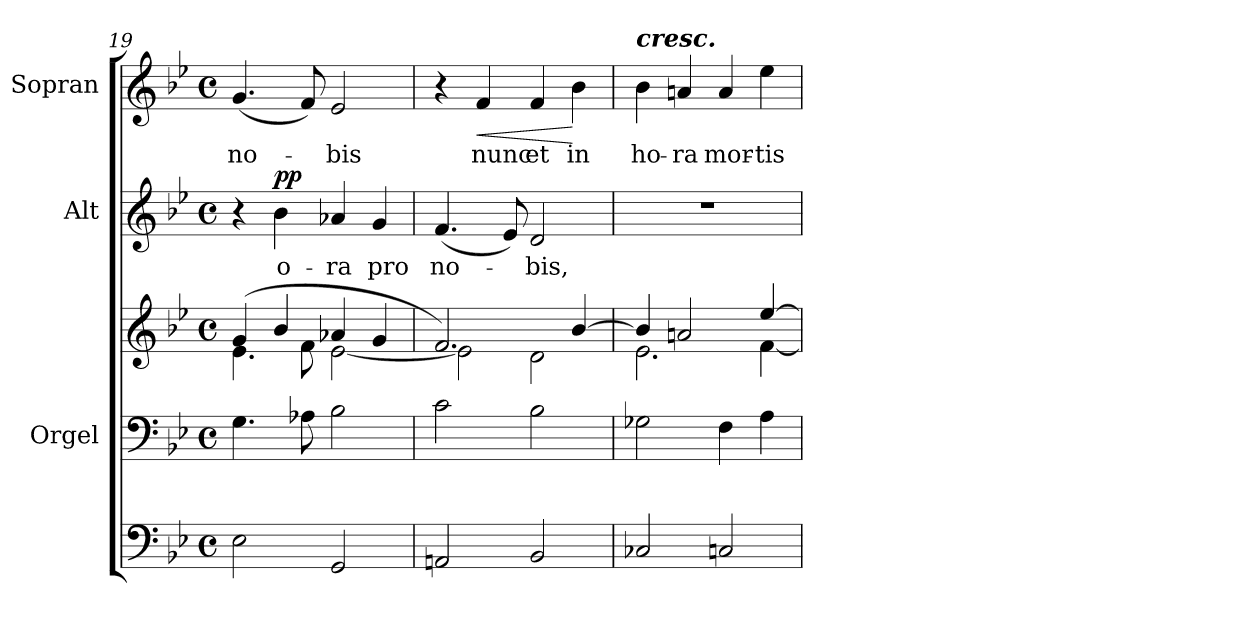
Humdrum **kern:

**kern	**kern	**kern	**kern	**text	**dynam	**kern	**text	**dynam
*part4	*part3	*part3	*part2	*part2	*part2	*part1	*part1	*part1
*staff5	*staff4	*staff3	*staff2	*staff2	*staff2	*staff1	*staff1	*staff1
*	*I"Orgel	*	*I"Alt	*	*	*I"Sopran	*	*
*	*I'Org.	*	*I'A.	*	*	*I'S.	*	*
*clefF4	*clefF4	*clefG2	*clefG2	*	*	*clefG2	*	*
*k[b-e-]	*k[b-e-]	*k[b-e-]	*k[b-e-]	*	*	*k[b-e-]	*	*
*B-:	*B-:	*B-:	*B-:	*	*	*B-:	*	*
*M4/4	*M4/4	*M4/4	*M4/4	*	*	*M4/4	*	*
*met(c)	*met(c)	*met(c)	*met(c)	*	*	*met(c)	*	*
=19	=19	=19	=19	=19	=19	=19	=19	=19
*	*	*^	*	*	*	*	*	*
!	!	!	!	!	!	!	!	!LO:LY:b	!
2E-\	4.G\	(4g/	4.e-\	4r	.	.	(<4.g/	no-	.
!	!	!	!	!	!LO:LY:b	!LO:DY:a	!	!	!
.	.	4b-/	.	4b-\	o-	pp	.	.	.
.	8A-X\	.	8f\	.	.	.	8f/)	.	.
!	!	!	!	!	!LO:LY:b	!	!	!LO:LY:b	!
2GG/	2B-\	4a-X/	[<2e-\	4a-X/	-ra	.	2e-/	-bis	.
!	!	!	!	!	!LO:LY:b	!	!	!	!
.	.	4g/	.	4g/	pro	.	.	.	.
!!LO:PB:g=z
=20	=20	=20	=20	=20	=20	=20	=20	=20	=20
!	!	!	!	!	!LO:LY:b	!	!	!	!
2AAn/	2c\	2.f/)	2e-\]	(<4.f/	no-	.	4r	.	.
!	!	!	!	!	!	!	!	!LO:LY:b	!LO:HP:b
.	.	.	.	.	.	.	4f/	nunc	<
.	.	.	.	8e-/)	.	.	.	.	.
!	!	!	!	!	!LO:LY:b	!	!	!LO:LY:b	!
2BB-/	2B-\	.	2d\	2d/	-bis,	.	4f/	et	.
!	!	!	!	!	!	!	!	!LO:LY:b	!
.	.	[>4b-/	.	.	.	.	4b-\	in	[
=21	=21	=21	=21	=21	=21	=21	=21	=21	=21
!	!	!	!	!	!	!	!LO:TX:a:Bi:t=cresc.	!	!
!	!	!	!	!	!	!	!	!LO:LY:b	!
2C-X/	2G-X\	4b-/]	2.e-\	1r	.	.	4b-\	ho-	.
!	!	!	!	!	!	!	!	!LO:LY:b	!
.	.	2an/	.	.	.	.	4an/	-ra	.
!	!	!	!	!	!	!	!	!LO:LY:b	!
2Cn/	4F\	.	.	.	.	.	4a/	mor-	.
!	!	!	!	!	!	!	!	!LO:LY:b	!
.	4A\	[>4ee-/	[<4f\	.	.	.	4ee-\	-tis	.
*	*	*v	*v	*	*	*	*	*	*
=	=	=	=	=	=	=	=	=
*-	*-	*-	*-	*-	*-	*-	*-	*-
